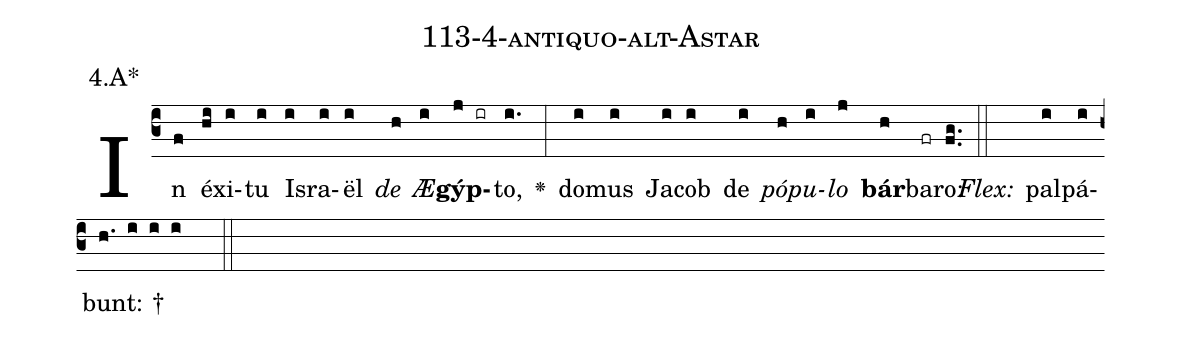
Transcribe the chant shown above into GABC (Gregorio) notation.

name: 113-4-antiquo-alt-Astar;
annotation: 4.A*;
%%
(c3)In(f) éx(hi)i(i)tu(i) Is(i)ra(i)ël(i) <i>de</i>(h) <i>Æ</i>(i)<b>gýp</b>(j ir)to,(i.) <v>\greheightstar</v>(:) do(i)mus(i) Ja(i)cob(i) de(i) <i>pó</i>(h)<i>pu</i>(i)<i>lo</i>(j) <b>bár</b>(h)ba(fr)ro:(fg..) (::)
<i>Flex:</i>()  pal(i)pá(i)bunt: †(h. i i i  ::)

%E(i) u(h) o(i) u(j) a(h) e.(fg..) (::)
